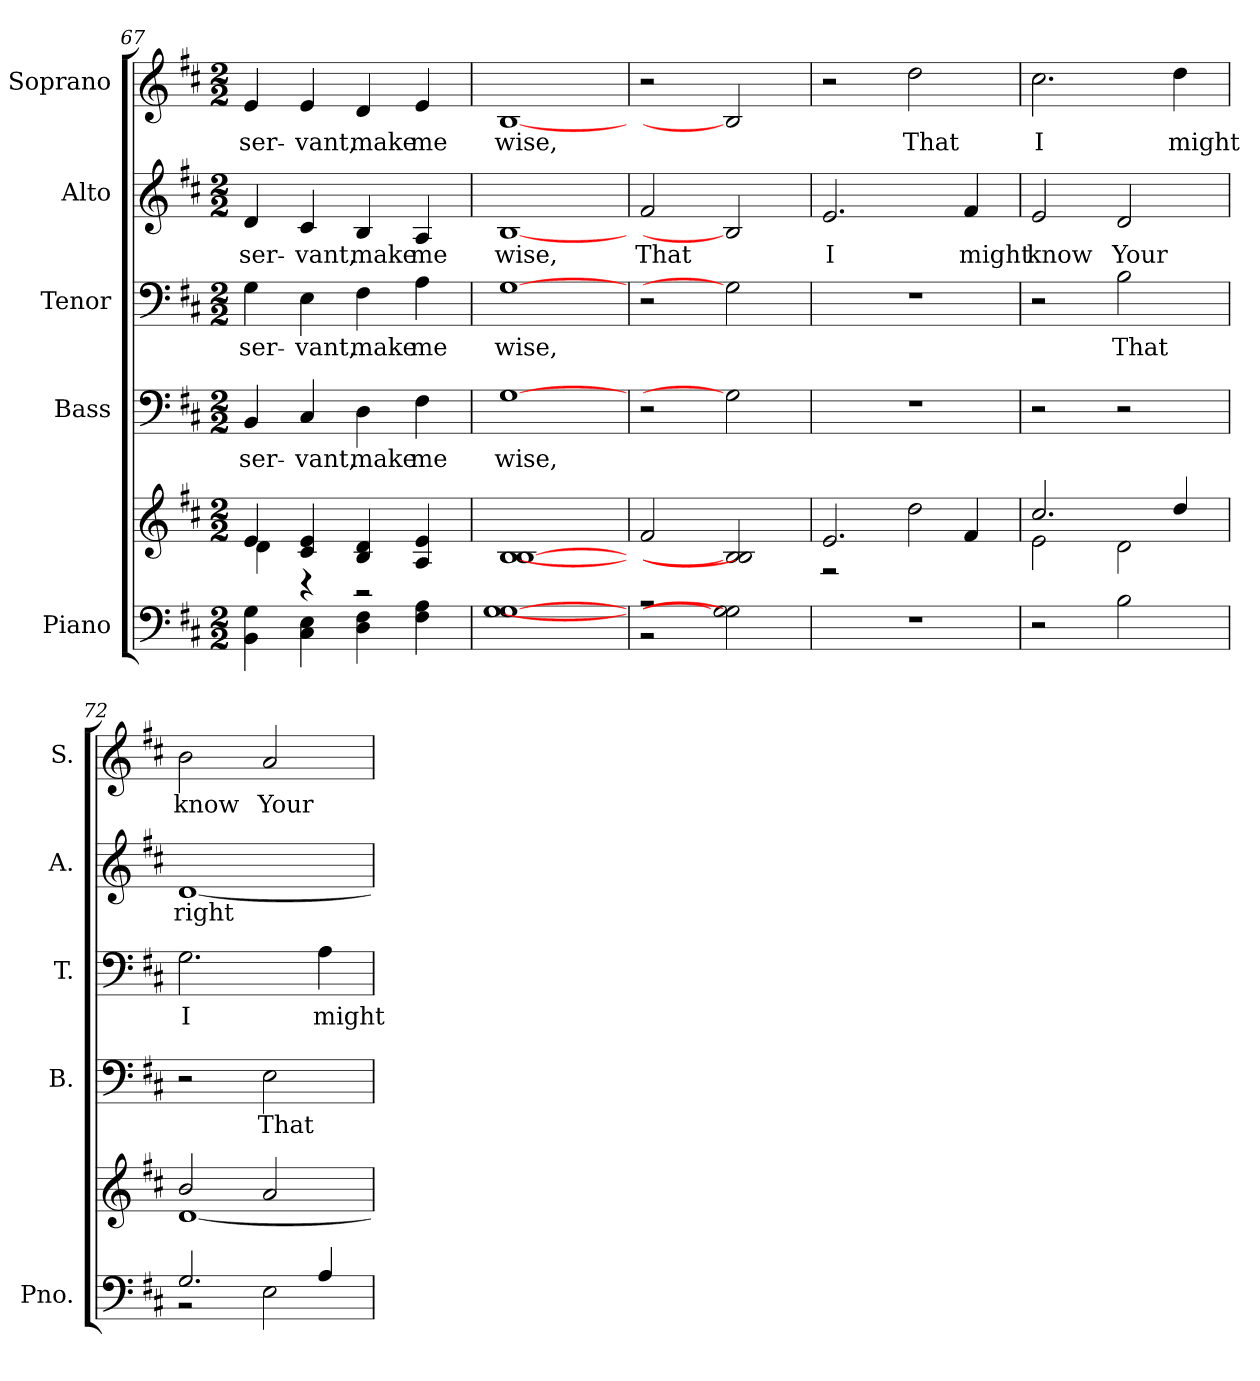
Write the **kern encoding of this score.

**kern	**kern	**kern	**text	**kern	**text	**kern	**text	**kern	**text
*part5	*part5	*part4	*part4	*part3	*part3	*part2	*part2	*part1	*part1
*staff6	*staff5	*staff4	*staff4	*staff3	*staff3	*staff2	*staff2	*staff1	*staff1
*I"Piano	*	*I"Bass	*	*I"Tenor	*	*I"Alto	*	*I"Soprano	*
*I'Pno.	*	*I'B.	*	*I'T.	*	*I'A.	*	*I'S.	*
*clefF4	*clefG2	*clefF4	*	*clefF4	*	*clefG2	*	*clefG2	*
*k[f#c#]	*k[f#c#]	*k[f#c#]	*	*k[f#c#]	*	*k[f#c#]	*	*k[f#c#]	*
*D:	*D:	*D:	*	*D:	*	*D:	*	*D:	*
*M2/2	*M2/2	*M2/2	*	*M2/2	*	*M2/2	*	*M2/2	*
=67	=67	=67	=67	=67	=67	=67	=67	=67	=67
*	*^	*	*	*	*	*	*	*	*
!	!	!	!	!LO:LY:b:color=#000000	!	!	!	!	!	!
!	!	!	!	!	!	!LO:LY:b:color=#000000	!	!	!	!
!	!	!	!	!	!	!	!	!LO:LY:b:color=#000000	!	!
!	!	!	!	!	!	!	!	!	!	!LO:LY:b:color=#000000
4BBi\ 4Gi	4ei/	4di\	4BBi/	ser-	4Gi\	ser-	4di/	ser-	4ei/	ser-
!	!	!	!	!LO:LY:b:color=#000000	!	!	!	!	!	!
!	!	!	!	!	!	!LO:LY:b:color=#000000	!	!	!	!
!	!	!	!	!	!	!	!	!LO:LY:b:color=#000000	!	!
!	!	!	!	!	!	!	!	!	!	!LO:LY:b:color=#000000
4C#i\ 4Ei	4c#i/ 4ei	4r	4C#i/	-vant,	4Ei\	-vant,	4c#i/	-vant,	4ei/	-vant,
!	!	!	!	!LO:LY:b:color=#000000	!	!	!	!	!	!
!	!	!	!	!	!	!LO:LY:b:color=#000000	!	!	!	!
!	!	!	!	!	!	!	!	!LO:LY:b:color=#000000	!	!
!	!	!	!	!	!	!	!	!	!	!LO:LY:b:color=#000000
4Di\ 4F#i	4Bi/ 4di	2r	4Di\	make	4F#i\	make	4Bi/	make	4di/	make
!	!	!	!	!LO:LY:b:color=#000000	!	!	!	!	!	!
!	!	!	!	!	!	!LO:LY:b:color=#000000	!	!	!	!
!	!	!	!	!	!	!	!	!LO:LY:b:color=#000000	!	!
!	!	!	!	!	!	!	!	!	!	!LO:LY:b:color=#000000
4F#i\ 4Ai	4Ai/ 4ei	.	4F#i\	me	4Ai\	me	4Ai/	me	4ei/	me
*	*v	*v	*	*	*	*	*	*	*	*
=68	=68	=68	=68	=68	=68	=68	=68	=68	=68
!	!	!	!LO:LY:b:color=#000000	!	!	!	!	!	!
!	!	!	!	!	!LO:LY:b:color=#000000	!	!	!	!
!	!	!	!	!	!	!	!LO:LY:b:color=#000000	!	!
!	!	!	!	!	!	!	!	!	!LO:LY:b:color=#000000
[1Gi [1Gi	[1Bi [1Bi	[1Gi	wise,	[1Gi	wise,	[1Bi	wise,	[1Bi	wise,
=69	=69	=69	=69	=69	=69	=69	=69	=69	=69
*^	*	*	*	*	*	*	*	*	*
!	!	!	!	!	!	!	!	!LO:LY:b:color=#000000	!	!
2r	2r	2f#i/	2r	.	2r	.	2f#i/	That	2r	.
2Gi] 2Gi]	2ryy	2Bi] 2Bi]	2Gi]	.	2Gi]	.	2Bi]	.	2Bi]	.
*v	*v	*	*	*	*	*	*	*	*	*
=70	=70	=70	=70	=70	=70	=70	=70	=70	=70
*	*^	*	*	*	*	*	*	*	*
*^	*	*	*	*	*	*	*	*	*	*
!	!	!	!	!	!	!	!	!	!LO:LY:b:color=#000000	!	!
*v	*v	*	*	*	*	*	*	*	*	*	*
1r	2.ei/	2r	1r	.	1r	.	2.ei/	I	2r	.
!	!	!	!	!	!	!	!	!	!	!LO:LY:b:color=#000000
.	.	2ddi\	.	.	.	.	.	.	2ddi\	That
!	!	!	!	!	!	!	!	!LO:LY:b:color=#000000	!	!
.	4f#i/	.	.	.	.	.	4f#i/	might	.	.
!!LO:PB:g=z
=71	=71	=71	=71	=71	=71	=71	=71	=71	=71	=71
!	!	!	!	!	!	!	!	!LO:LY:b:color=#000000	!	!
!	!	!	!	!	!	!	!	!	!	!LO:LY:b:color=#000000
2r	2.cc#i/	2ei\	2r	.	2r	.	2ei/	know	2.cc#i\	I
!	!	!	!	!	!	!LO:LY:b:color=#000000	!	!	!	!
!	!	!	!	!	!	!	!	!LO:LY:b:color=#000000	!	!
2Bi\	.	2di\	2r	.	2Bi\	That	2di/	Your	.	.
!	!	!	!	!	!	!	!	!	!	!LO:LY:b:color=#000000
.	4ddi/	.	.	.	.	.	.	.	4ddi\	might
=72	=72	=72	=72	=72	=72	=72	=72	=72	=72	=72
*^	*	*	*	*	*	*	*	*	*	*
!	!	!	!	!	!	!	!LO:LY:b:color=#000000	!	!	!	!
!	!	!	!	!	!	!	!	!	!LO:LY:b:color=#000000	!	!
!	!	!	!	!	!	!	!	!	!	!	!LO:LY:b:color=#000000
2.Gi/	2r	2bi/	[<1di	2r	.	2.Gi\	I	[<1di	right-	2bi\	know
!	!	!	!	!	!LO:LY:b:color=#000000	!	!	!	!	!	!
!	!	!	!	!	!	!	!	!	!	!	!LO:LY:b:color=#000000
.	2Ei\	2ai/	.	2Ei\	That	.	.	.	.	2ai/	Your
!	!	!	!	!	!	!	!LO:LY:b:color=#000000	!	!	!	!
4Ai/	.	.	.	.	.	4Ai\	might	.	.	.	.
*v	*v	*	*	*	*	*	*	*	*	*	*
*	*v	*v	*	*	*	*	*	*	*	*
=	=	=	=	=	=	=	=	=	=
*-	*-	*-	*-	*-	*-	*-	*-	*-	*-
